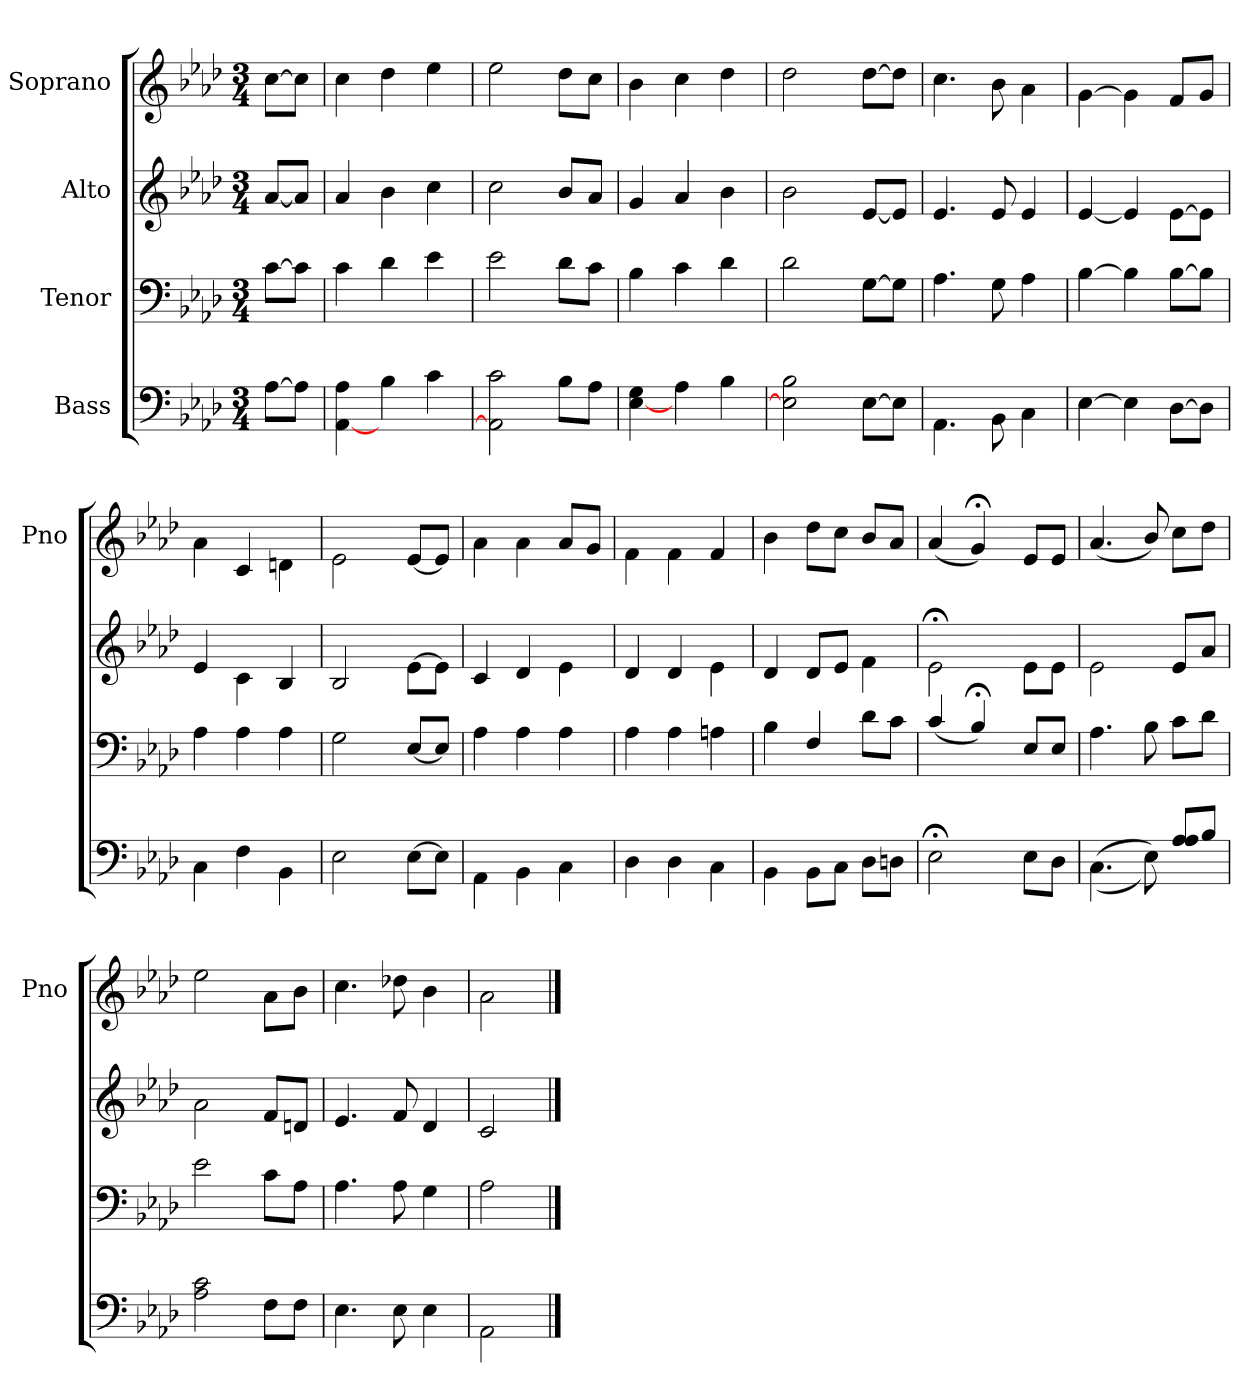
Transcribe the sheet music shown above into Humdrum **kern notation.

**kern	**kern	**kern	**kern
*part4	*part3	*part2	*part1
*staff4	*staff3	*staff2	*staff1
*I"Bass	*I"Tenor	*I"Alto	*I"Soprano
*	*	*	*I'Pno
*clefF4	*clefF4	*clefG2	*clefG2
*k[b-e-a-d-]	*k[b-e-a-d-]	*k[b-e-a-d-]	*k[b-e-a-d-]
*A-:	*A-:	*A-:	*A-:
*M3/4	*M3/4	*M3/4	*M3/4
=	=	=	=
[8A-\L	[8c\L	[8a-/L	[8cc\L
8A-\J]	8c\J]	8a-/J]	8cc\J]
=	=	=	=
[4AA-!\ 4A-\	4c\	4a-/	4cc\
4B-\	4d-\	4b-\	4dd-\
4c\	4e-\	4cc\	4ee-\
=	=	=	=
2AA-!\] 2c\	2e-\	2cc\	2ee-\
8B-\L	8d-\L	8b-/L	8dd-\L
8A-\J	8c\J	8a-/J	8cc\J
=	=	=	=
[4E-!\ 4G\	4B-\	4g/	4b-\
4A-\	4c\	4a-/	4cc\
4B-\	4d-\	4b-\	4dd-\
=	=	=	=
2E-!\] 2B-\	2d-\	2b-\	2dd-\
=-	=-	=-	=-
[8E-\L	[8G\L	[8e-/L	[8dd-\L
8E-\J]	8G\J]	8e-/J]	8dd-\J]
=	=	=	=
4.AA-\	4.A-\	4.e-/	4.cc\
8BB-\	8G\	8e-/	8b-\
4C\	4A-\	4e-/	4a-\
=	=	=	=
[4E-\	[4B-\	[4e-/	[4g\
4E-\]	4B-\]	4e-/]	4g\]
[8D-\L	[8B-\L	[8e-\L	8f/L
8D-\J]	8B-\J]	8e-\J]	8g/J
=	=	=	=
4C\	4A-\	4e-/	4a-\
4F\	4A-\	4c\	4c/
4BB-\	4A-\	4B-/	4dn\
=	=	=	=
2E-\	2G\	2B-/	2e-\
=-	=-	=-	=-
[8E-\L	[8E-/L	[8e-\L	[8e-/L
8E-\J]	8E-/J]	8e-\J]	8e-/J]
=	=	=	=
4AA-\	4A-\	4c/	4a-\
4BB-\	4A-\	4d-/	4a-\
4C\	4A-\	4e-\	8a-/L
.	.	.	8g/J
=	=	=	=
4D-\	4A-\	4d-/	4f\
4D-\	4A-\	4d-/	4f\
4C\	4An\	4e-\	4f/
=	=	=	=
4BB-\	4B-\	4d-/	4b-\
8BB-\L	4F/	8d-/L	8dd-\L
8C\J	.	8e-/J	8cc\J
8D-\L	8d-\L	4f\	8b-/L
8Dn\J	8c\J	.	8a-/J
=	=	=	=
2E-;\	(>4c/	2e-;\	(>4a-/
.	4B-;</)	.	4g;</)
=-	=-	=-	=-
8E-\L	8E-/L	8e-\L	8e-/L
8D-\J	8E-/J	8e-\J	8e-/J
=	=	=	=
(>(<4.C\	4.A-\	2e-\	(>4.a-/
8E-\))	8B-\	.	8b-/)
8A-/ 8A-!/L	8c\L	8e-/L	8cc\L
8B-/J	8d-\J	8a-/J	8dd-\J
=	=	=	=
2A-!\ 2c\	2e-\	2a-\	2ee-\
8F\L	8c\L	8f/L	8a-\L
8F\J	8A-\J	8dn/J	8b-\J
=	=	=	=
4.E-\	4.A-\	4.e-/	4.cc\
8E-\	8A-\	8f/	8dd-X\
4E-\	4G\	4d-/	4b-\
=	=	=	=
2AA-\	2A-\	2c/	2a-\
==	==	==	==
*-	*-	*-	*-
